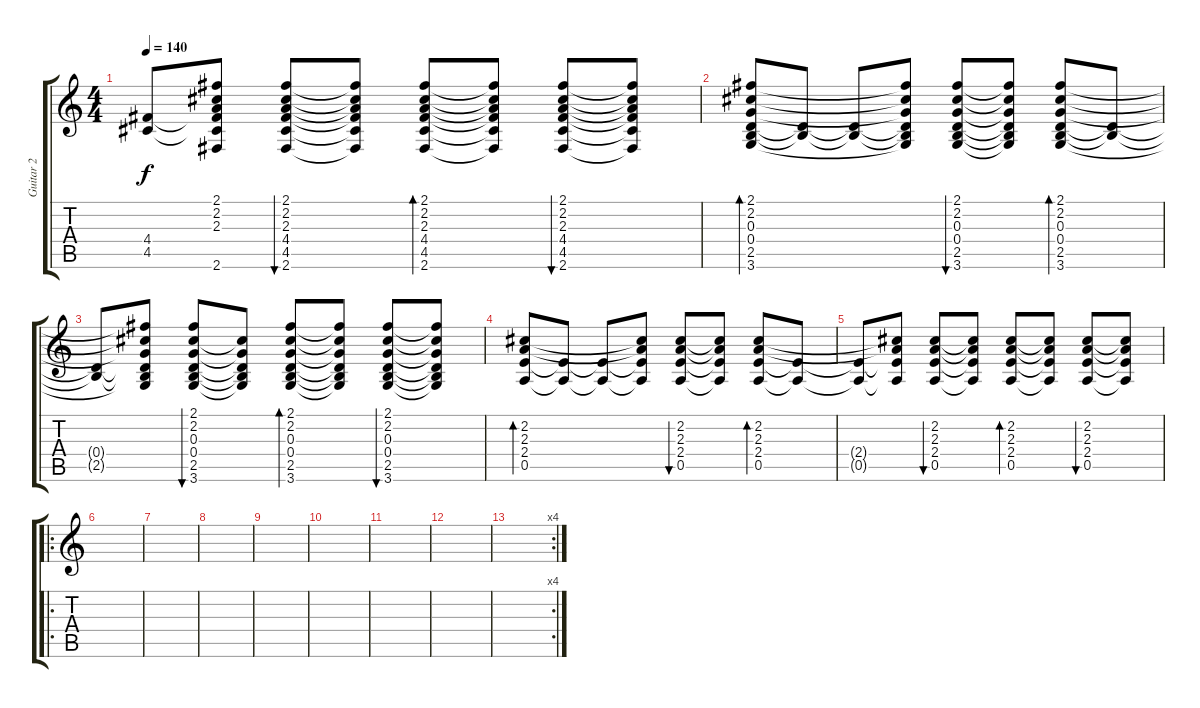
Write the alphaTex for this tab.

\track ("Guitar 2" "Guitar 2") {instrument acousticguitarsteel}
\staff {score tabs}
\tuning (E4 B3 G3 D3 A2 E2) {hide}
\ts (4 4)
\tempo 140
\clef g2
\ks c
(4.4{t} 4.5{t}).8{dy f} (2.1{t} 2.2{t} 2.3{t} 4.4{t} 4.5{t} 2.6{t}).8 (2.1 2.2 2.3 4.4 4.5 2.6).8{bu 60} (2.1{t} 2.2{t} 2.3{t} 4.4{t} 4.5{t} 2.6{t}).8 (2.1 2.2 2.3 4.4 4.5 2.6).8{bd 60} (2.1{t} 2.2{t} 2.3{t} 4.4{t} 4.5{t} 2.6{t}).8 (2.1 2.2 2.3 4.4 4.5 2.6).8{bu 60} (2.1{t} 2.2{t} 2.3{t} 4.4{t} 4.5{t} 2.6{t}).8 |
(2.1 2.2 0.3 0.4 2.5 3.6).8{bd 60} (0.4{t} 2.5{t}).8 (0.4{t} 2.5{t}).8 (2.1{t} 2.2{t} 0.3{t} 0.4{t} 2.5{t} 3.6{t}).8 (2.1 2.2 0.3 0.4 2.5 3.6).8{bu 60} (2.1{t} 2.2{t} 0.3{t} 0.4{t} 2.5{t} 3.6{t}).8 (2.1 2.2 0.3 0.4 2.5 3.6).8{bd 60} (0.4{t} 2.5{t}).8 |
(0.4{t} 2.5{t}).8 (2.1{t} 2.2{t} 0.3{t} 0.4{t} 2.5{t} 3.6{t}).8 (2.1 2.2 0.3 0.4 2.5 3.6).8{bu 60} (2.2{t} 0.3{t} 0.4{t} 2.5{t} 3.6{t}).8 (2.1 2.2 0.3 0.4 2.5 3.6).8{bd 60} (2.1{t} 2.2{t} 0.3{t} 0.4{t} 2.5{t} 3.6{t}).8 (2.1 2.2 0.3 0.4 2.5 3.6).8{bu 60} (2.1{t} 2.2{t} 0.3{t} 0.4{t} 2.5{t} 3.6{t}).8 |
(2.2 2.3 2.4 0.5).8{bd 60} (2.4{t} 0.5{t}).8 (2.4{t} 0.5{t}).8 (2.2{t} 2.3{t} 2.4{t} 0.5{t}).8 (2.2 2.3 2.4 0.5).8{bu 60} (2.2{t} 2.3{t} 2.4{t} 0.5{t}).8 (2.2 2.3 2.4 0.5).8{bd 60} (2.4{t} 0.5{t}).8 |
(2.4{t} 0.5{t}).8 (2.2{t} 2.3{t} 2.4{t} 0.5{t}).8 (2.2 2.3 2.4 0.5).8{bu 60} (2.2{t} 2.3{t} 2.4{t} 0.5{t}).8 (2.2 2.3 2.4 0.5).8{bd 60} (2.2{t} 2.3{t} 2.4{t} 0.5{t}).8 (2.2 2.3 2.4 0.5).8{bu 60} (2.2{t} 2.3{t} 2.4{t} 0.5{t}).8 |
\ro
|
|
|
|
|
|
|
\rc 4
